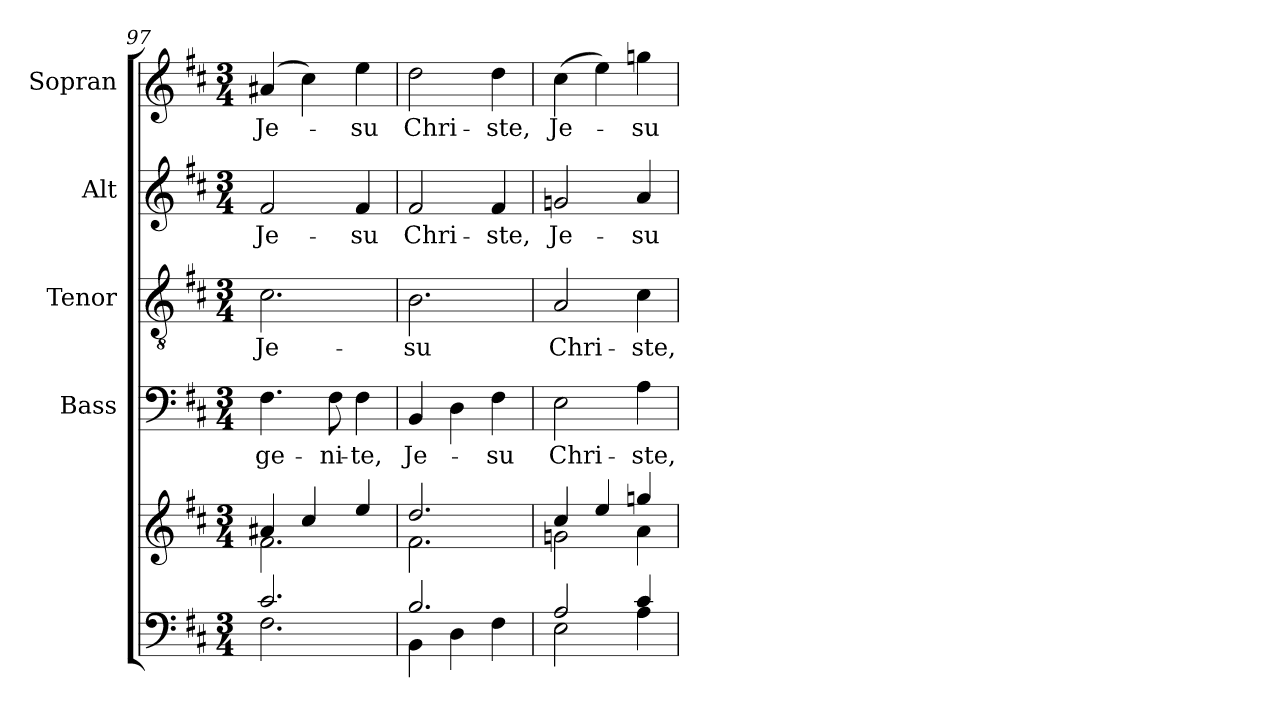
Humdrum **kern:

**kern	**kern	**kern	**text	**kern	**text	**kern	**text	**kern	**text
*part5	*part5	*part4	*part4	*part3	*part3	*part2	*part2	*part1	*part1
*staff6	*staff5	*staff4	*staff4	*staff3	*staff3	*staff2	*staff2	*staff1	*staff1
*	*	*I"Bass	*	*I"Tenor	*	*I"Alt	*	*I"Sopran	*
*	*	*I'B.	*	*I'T.	*	*I'A.	*	*I'S.	*
*clefF4	*clefG2	*clefF4	*	*clefGv2	*	*clefG2	*	*clefG2	*
*k[f#c#]	*k[f#c#]	*k[f#c#]	*	*k[f#c#]	*	*k[f#c#]	*	*k[f#c#]	*
*D:	*D:	*D:	*	*D:	*	*D:	*	*D:	*
*M3/4	*M3/4	*M3/4	*	*M3/4	*	*M3/4	*	*M3/4	*
=97	=97	=97	=97	=97	=97	=97	=97	=97	=97
*^	*^	*	*	*	*	*	*	*	*
!	!	!	!	!	!LO:LY:b	!	!LO:LY:b	!	!LO:LY:b	!	!LO:LY:b
2.c#/	2.F#\	4a#X/	2.f#\	4.F#\	-ge-	2.c#\	Je-	2f#/	Je-	(4a#X/	Je-
.	.	4cc#/	.	.	.	.	.	.	.	4cc#\)	.
!	!	!	!	!	!LO:LY:b	!	!	!	!	!	!
.	.	.	.	8F#\	-ni-	.	.	.	.	.	.
!	!	!	!	!	!LO:LY:b	!	!	!	!LO:LY:b	!	!LO:LY:b
.	.	4ee/	.	4F#\	-te,	.	.	4f#/	-su	4ee\	-su
!!LO:PB:g=z
=98	=98	=98	=98	=98	=98	=98	=98	=98	=98	=98	=98
!	!	!	!	!	!LO:LY:b	!	!LO:LY:b	!	!LO:LY:b	!	!LO:LY:b
2.B/	4BB\	2.dd/	2.f#\	4BB/	Je-	2.B\	-su	2f#/	Chri-	2dd\	Chri-
.	4D\	.	.	4D\	.	.	.	.	.	.	.
!	!	!	!	!	!LO:LY:b	!	!	!	!LO:LY:b	!	!LO:LY:b
.	4F#\	.	.	4F#\	-su	.	.	4f#/	-ste,	4dd\	-ste,
=99	=99	=99	=99	=99	=99	=99	=99	=99	=99	=99	=99
!	!	!	!	!	!LO:LY:b	!	!LO:LY:b	!	!LO:LY:b	!	!LO:LY:b
2A/	2E\	4cc#/	2gn\	2E\	Chri-	2A/	Chri-	2gn/	Je-	(>4cc#\	Je-
.	.	4ee/	.	.	.	.	.	.	.	4ee\)	.
!	!	!	!	!	!LO:LY:b	!	!LO:LY:b	!	!LO:LY:b	!	!LO:LY:b
4c#/	4A\	4ggn/	4a\	4A\	-ste,	4c#\	-ste,	4a/	-su	4ggn\	-su
*v	*v	*	*	*	*	*	*	*	*	*	*
*	*v	*v	*	*	*	*	*	*	*	*
=	=	=	=	=	=	=	=	=	=
*-	*-	*-	*-	*-	*-	*-	*-	*-	*-
